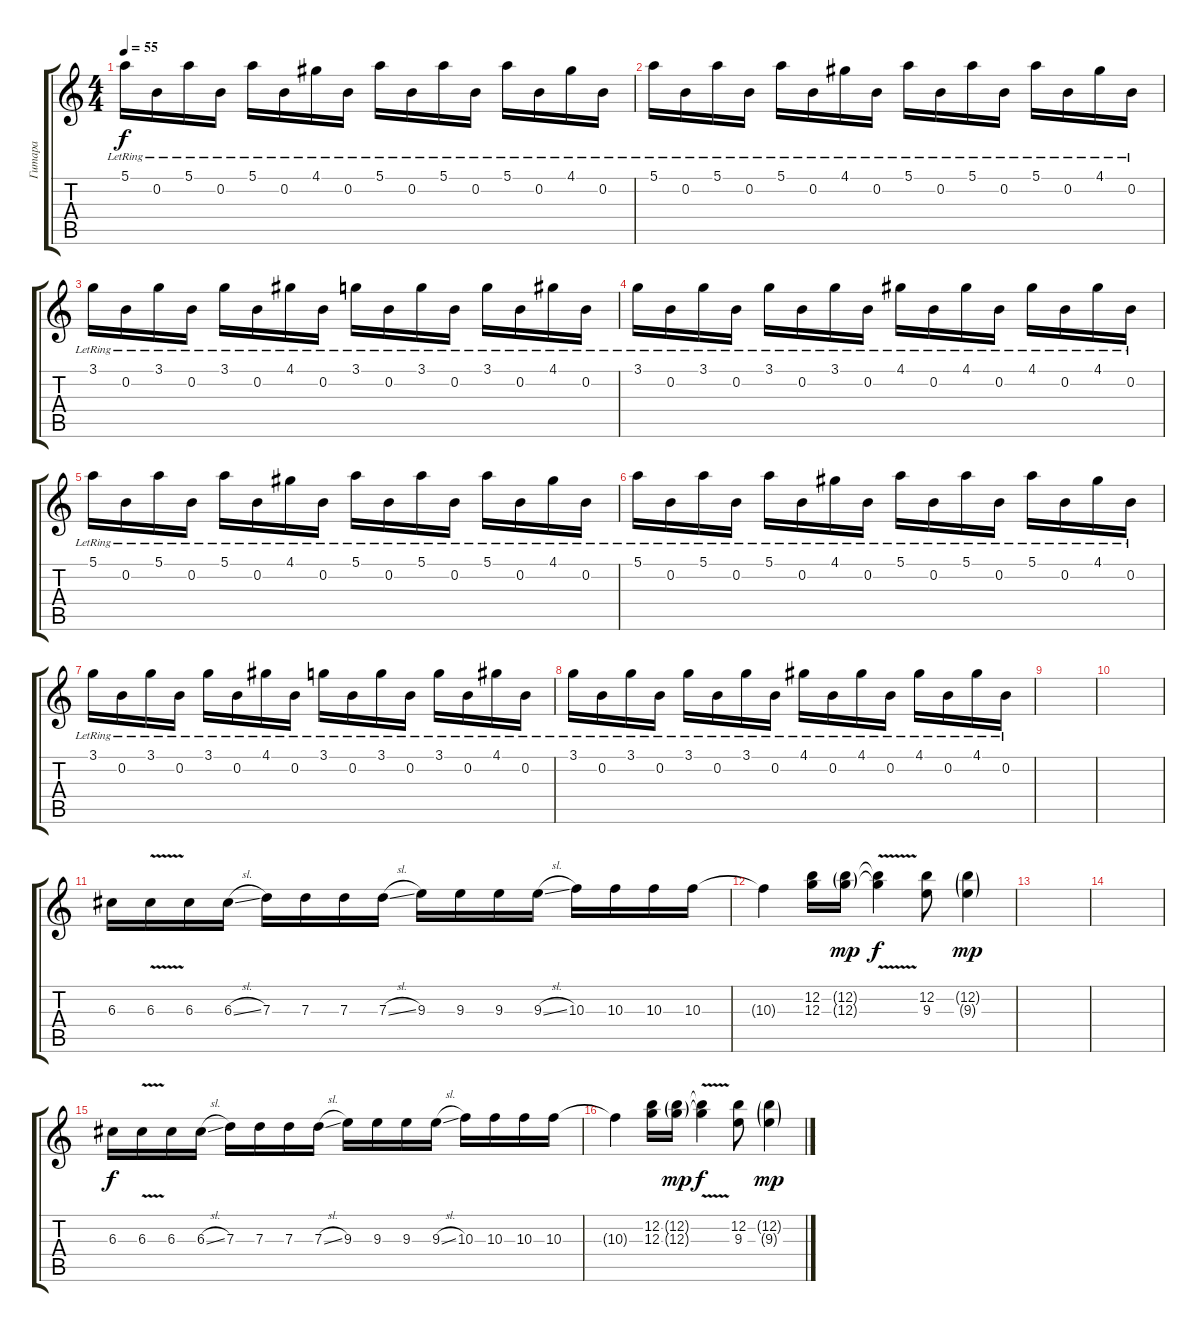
\track ("Гитара" "Гитара") {instrument electricguitarclean}
\staff {score tabs}
\tuning (E4 B3 G3 D3 A2 E2) {hide}
\ts (4 4)
\tempo 55
\clef g2
\ks c
5.1{lr}.16{dy f} 0.2{lr}.16 5.1{lr}.16 0.2{lr}.16 5.1{lr}.16 0.2{lr}.16 4.1{lr}.16 0.2{lr}.16 5.1{lr}.16 0.2{lr}.16 5.1{lr}.16 0.2{lr}.16 5.1{lr}.16 0.2{lr}.16 4.1{lr}.16 0.2{lr}.16 |
5.1{lr}.16 0.2{lr}.16 5.1{lr}.16 0.2{lr}.16 5.1{lr}.16 0.2{lr}.16 4.1{lr}.16 0.2{lr}.16 5.1{lr}.16 0.2{lr}.16 5.1{lr}.16 0.2{lr}.16 5.1{lr}.16 0.2{lr}.16 4.1{lr}.16 0.2{lr}.16 |
3.1{lr}.16 0.2{lr}.16 3.1{lr}.16 0.2{lr}.16 3.1{lr}.16 0.2{lr}.16 4.1{lr}.16 0.2{lr}.16 3.1{lr}.16 0.2{lr}.16 3.1{lr}.16 0.2{lr}.16 3.1{lr}.16 0.2{lr}.16 4.1{lr}.16 0.2{lr}.16 |
3.1{lr}.16 0.2{lr}.16 3.1{lr}.16 0.2{lr}.16 3.1{lr}.16 0.2{lr}.16 3.1{lr}.16 0.2{lr}.16 4.1{lr}.16 0.2{lr}.16 4.1{lr}.16 0.2{lr}.16 4.1{lr}.16 0.2{lr}.16 4.1{lr}.16 0.2{lr}.16 |
5.1{lr}.16 0.2{lr}.16 5.1{lr}.16 0.2{lr}.16 5.1{lr}.16 0.2{lr}.16 4.1{lr}.16 0.2{lr}.16 5.1{lr}.16 0.2{lr}.16 5.1{lr}.16 0.2{lr}.16 5.1{lr}.16 0.2{lr}.16 4.1{lr}.16 0.2{lr}.16 |
5.1{lr}.16 0.2{lr}.16 5.1{lr}.16 0.2{lr}.16 5.1{lr}.16 0.2{lr}.16 4.1{lr}.16 0.2{lr}.16 5.1{lr}.16 0.2{lr}.16 5.1{lr}.16 0.2{lr}.16 5.1{lr}.16 0.2{lr}.16 4.1{lr}.16 0.2{lr}.16 |
3.1{lr}.16 0.2{lr}.16 3.1{lr}.16 0.2{lr}.16 3.1{lr}.16 0.2{lr}.16 4.1{lr}.16 0.2{lr}.16 3.1{lr}.16 0.2{lr}.16 3.1{lr}.16 0.2{lr}.16 3.1{lr}.16 0.2{lr}.16 4.1{lr}.16 0.2{lr}.16 |
3.1{lr}.16 0.2{lr}.16 3.1{lr}.16 0.2{lr}.16 3.1{lr}.16 0.2{lr}.16 3.1{lr}.16 0.2{lr}.16 4.1{lr}.16 0.2{lr}.16 4.1{lr}.16 0.2{lr}.16 4.1{lr}.16 0.2{lr}.16 4.1{lr}.16 0.2{lr}.16 |
|
|
6.3.16 6.3{v}.16 6.3.16 6.3{sl}.16 7.3.16 7.3.16 7.3.16 7.3{sl}.16 9.3.16 9.3.16 9.3.16 9.3{sl}.16 10.3.16 10.3.16 10.3.16 10.3.16 |
10.3{t}.4 (12.2 12.3).16 (12.2{g} 12.3{g}).16{dy mp} (12.2{v t} 12.3{v t}).4{dy f} (12.2 9.3).8 (12.2{g} 9.3{g}).4{dy mp} |
|
|
6.3.16{dy f} 6.3{v}.16 6.3.16 6.3{sl}.16 7.3.16 7.3.16 7.3.16 7.3{sl}.16 9.3.16 9.3.16 9.3.16 9.3{sl}.16 10.3.16 10.3.16 10.3.16 10.3.16 |
10.3{t}.4 (12.2 12.3).16 (12.2{g} 12.3{g}).16{dy mp} (12.2{v t} 12.3{v t}).4{dy f} (12.2 9.3).8 (12.2{g} 9.3{g}).4{dy mp}
